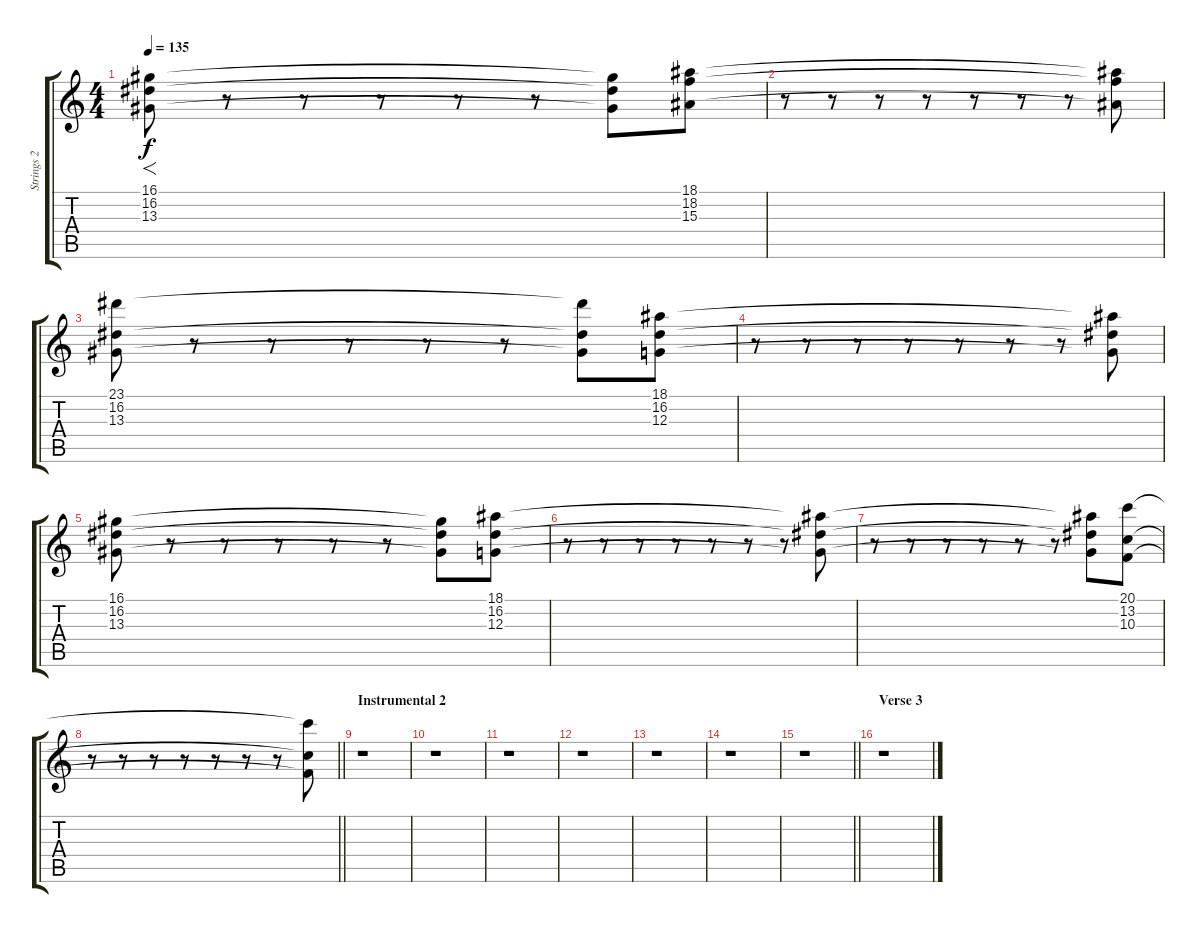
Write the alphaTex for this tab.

\track ("Strings 2" "Strings 2") {instrument stringensemble1}
\staff {score tabs}
\tuning (E4 B3 G3 D3 A2 E2) {hide}
\ts (4 4)
\tempo 135
\clef g2
\ks c
(16.1 16.2 13.3).8{f dy f} r.8 r.8 r.8 r.8 r.8 (16.1{t} 16.2{t} 13.3{t}).8 (18.1 18.2 15.3).8 |
r.8 r.8 r.8 r.8 r.8 r.8 r.8 (18.1{t} 18.2{t} 15.3{t}).8 |
(23.1 16.2 13.3).8 r.8 r.8 r.8 r.8 r.8 (23.1{t} 16.2{t} 13.3{t}).8 (18.1 16.2 12.3).8 |
r.8 r.8 r.8 r.8 r.8 r.8 r.8 (18.1{t} 16.2{t} 12.3{t}).8 |
(16.1 16.2 13.3).8 r.8 r.8 r.8 r.8 r.8 (16.1{t} 16.2{t} 13.3{t}).8 (18.1 16.2 12.3).8 |
r.8 r.8 r.8 r.8 r.8 r.8 r.8 (18.1{t} 16.2{t} 12.3{t}).8 |
r.8 r.8 r.8 r.8 r.8 r.8 (18.1{t} 16.2{t} 12.3{t}).8 (20.1 13.2 10.3).8 |
\barLineRight lightlight
r.8 r.8 r.8 r.8 r.8 r.8 r.8 (20.1{t} 13.2{t} 10.3{t}).8 |
\section ("" "Instrumental 2")
r.1 |
r.1 |
r.1 |
r.1 |
r.1 |
r.1 |
\barLineRight lightlight
r.1 |
\section ("" "Verse 3")
r.1
